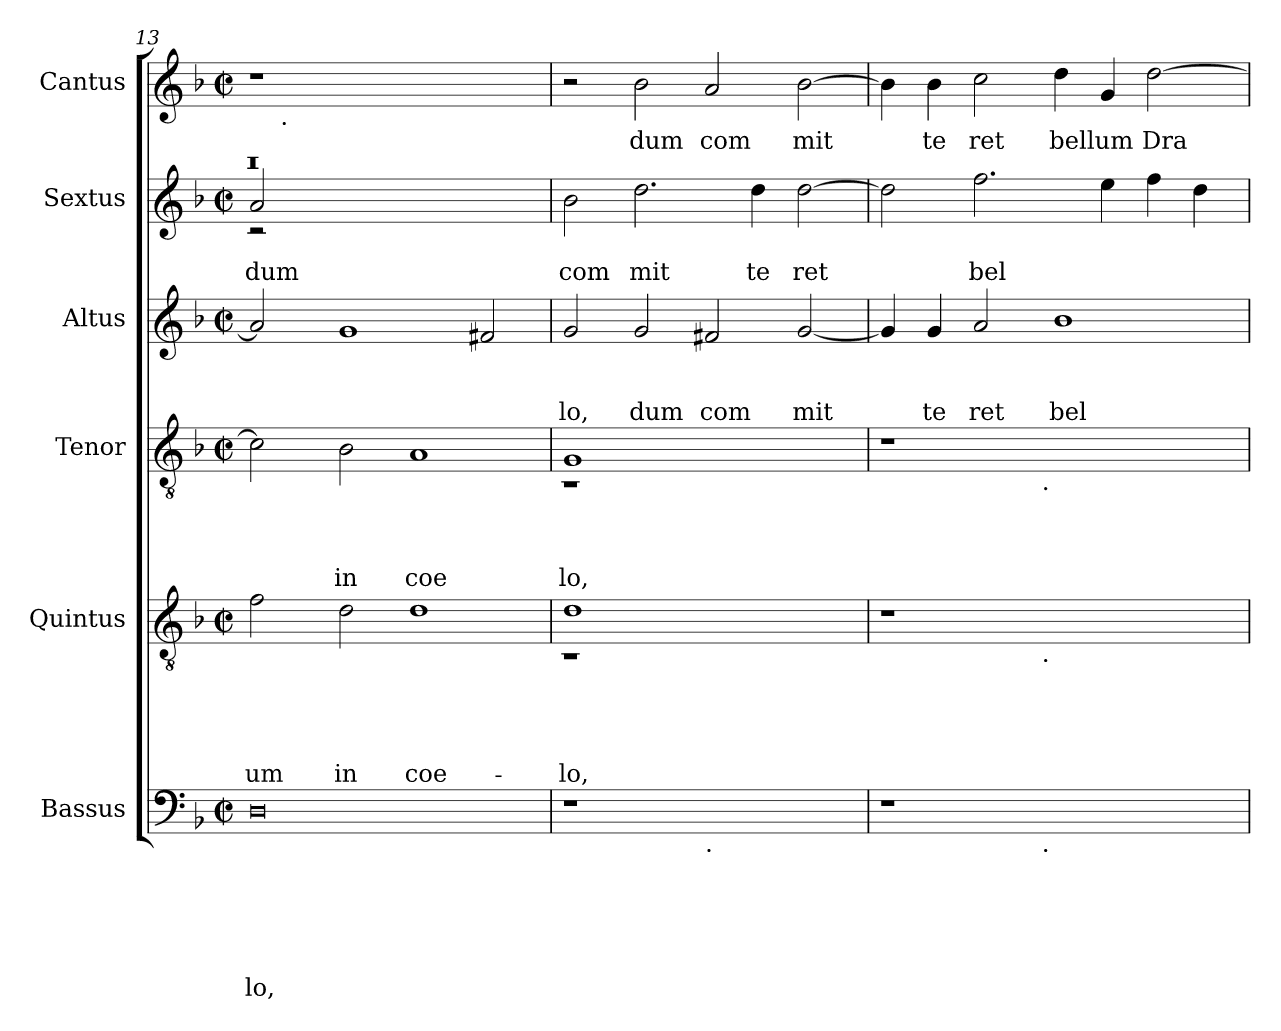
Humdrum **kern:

**kern	**text	**text	**text	**text	**text	**text	**kern	**text	**text	**text	**text	**text	**kern	**text	**text	**text	**text	**kern	**text	**text	**text	**kern	**text	**text	**kern	**text
*part6	*part6	*part6	*part6	*part6	*part6	*part6	*part5	*part5	*part5	*part5	*part5	*part5	*part4	*part4	*part4	*part4	*part4	*part3	*part3	*part3	*part3	*part2	*part2	*part2	*part1	*part1
*staff6	*staff6	*staff6	*staff6	*staff6	*staff6	*staff6	*staff5	*staff5	*staff5	*staff5	*staff5	*staff5	*staff4	*staff4	*staff4	*staff4	*staff4	*staff3	*staff3	*staff3	*staff3	*staff2	*staff2	*staff2	*staff1	*staff1
*I"Bassus	*	*	*	*	*	*	*I"Quintus	*	*	*	*	*	*I"Tenor	*	*	*	*	*I"Altus	*	*	*	*I"Sextus	*	*	*I"Cantus	*
*clefF4	*	*	*	*	*	*	*clefGv2	*	*	*	*	*	*clefGv2	*	*	*	*	*clefG2	*	*	*	*clefG2	*	*	*clefG2	*
*k[b-]	*	*	*	*	*	*	*k[b-]	*	*	*	*	*	*k[b-]	*	*	*	*	*k[b-]	*	*	*	*k[b-]	*	*	*k[b-]	*
*F:	*	*	*	*	*	*	*F:	*	*	*	*	*	*F:	*	*	*	*	*F:	*	*	*	*F:	*	*	*F:	*
*M2/2	*	*	*	*	*	*	*M2/2	*	*	*	*	*	*M2/2	*	*	*	*	*M2/2	*	*	*	*M2/2	*	*	*M2/2	*
*met(c|)	*	*	*	*	*	*	*met(c|)	*	*	*	*	*	*met(c|)	*	*	*	*	*met(c|)	*	*	*	*met(c|)	*	*	*met(c|)	*
=13	=13	=13	=13	=13	=13	=13	=13	=13	=13	=13	=13	=13	=13	=13	=13	=13	=13	=13	=13	=13	=13	=13	=13	=13	=13	=13
!	!	!	!	!	!	!LO:LY:b	!	!	!	!	!	!LO:LY:b	!	!	!	!	!	!	!	!	!	!LO:N:vis=1	!	!LO:LY:b	!	!
*	*	*	*	*	*	*	*	*	*	*	*	*	*	*	*	*	*	*	*	*	*	*^	*	*	*^	*
*	*	*	*	*	*	*	*	*	*	*	*	*	*	*	*	*	*	*	*	*	*	*	*^	*	*	*	*	*
0D	.	.	.	.	.	-lo,	2f\	.	.	.	.	-um	2c\]	.	.	.	.	2a/]	.	.	.	0raa	2rc	2a/	.	dum	1r	8ryy	.
!	!	!	!	!	!	!	!	!	!	!	!	!	!	!	!	!	!	!	!	!	!	!	!	!	!	!	!	!LO:TX:b:t=.	!
.	.	.	.	.	.	.	.	.	.	.	.	.	.	.	.	.	.	.	.	.	.	.	.	.	.	.	.	1...ryy	.
!	!	!	!	!	!	!	!	!	!	!	!	!LO:LY:b	!	!	!	!	!LO:LY:b	!	!	!	!	!	!	!	!	!	!	!	!
.	.	.	.	.	.	.	2d\	.	.	.	.	in	2B-\	.	.	.	in	1g	.	.	.	.	1.ryy	1.ryy	.	.	.	.	.
!	!	!	!	!	!	!	!	!	!	!	!	!LO:LY:b	!	!	!	!	!LO:LY:b	!	!	!	!	!	!	!	!	!	!	!	!
.	.	.	.	.	.	.	1d	.	.	.	.	coe-	1A	.	.	.	coe	.	.	.	.	.	.	.	.	.	1ryy	.	.
.	.	.	.	.	.	.	.	.	.	.	.	.	.	.	.	.	.	2f#X/	.	.	.	.	.	.	.	.	.	.	.
*	*	*	*	*	*	*	*	*	*	*	*	*	*	*	*	*	*	*	*	*	*	*v	*v	*v	*	*	*	*	*
=14	=14	=14	=14	=14	=14	=14	=14	=14	=14	=14	=14	=14	=14	=14	=14	=14	=14	=14	=14	=14	=14	=14	=14	=14	=14	=14	=14
!	!	!	!	!	!	!	!	!	!	!	!	!LO:LY:b	!	!	!	!	!LO:LY:b	!	!	!	!LO:LY:b	!	!	!LO:LY:b	!	!	!
*	*	*	*	*	*	*	*^	*	*	*	*	*	*^	*	*	*	*	*	*	*	*	*	*	*	*v	*v	*
1r	.	.	.	.	.	.	1d	1rC	.	.	.	.	-lo,	1G	1rC	.	.	.	lo,	2g/	.	.	lo,	2b-\	.	com	2r	.
!	!	!	!	!	!	!	!	!	!	!	!	!	!	!	!	!	!	!	!	!	!	!	!LO:LY:b	!	!	!LO:LY:b	!	!LO:LY:b
.	.	.	.	.	.	.	.	.	.	.	.	.	.	.	.	.	.	.	.	2g/	.	.	dum	2.dd\	.	mit	2b-\	dum
!LO:TX:b:t=.	!	!	!	!	!	!	!	!	!	!	!	!	!	!	!	!	!	!	!	!	!	!	!	!	!	!	!	!
!	!	!	!	!	!	!	!	!	!	!	!	!	!	!	!	!	!	!	!	!	!	!	!LO:LY:b	!	!	!	!	!LO:LY:b
1ryy	.	.	.	.	.	.	1ryy	1ryy	.	.	.	.	.	1ryy	1ryy	.	.	.	.	2f#X/	.	.	com	.	.	.	2a/	com
!	!	!	!	!	!	!	!	!	!	!	!	!	!	!	!	!	!	!	!	!	!	!	!	!	!	!LO:LY:b	!	!
.	.	.	.	.	.	.	.	.	.	.	.	.	.	.	.	.	.	.	.	.	.	.	.	4dd\	.	te	.	.
!	!	!	!	!	!	!	!	!	!	!	!	!	!	!	!	!	!	!	!	!	!	!	!LO:LY:b	!	!	!LO:LY:b	!	!LO:LY:b
.	.	.	.	.	.	.	.	.	.	.	.	.	.	.	.	.	.	.	.	[<2g/	.	.	mit	[>2dd\	.	ret	[>2b-\	mit
=15	=15	=15	=15	=15	=15	=15	=15	=15	=15	=15	=15	=15	=15	=15	=15	=15	=15	=15	=15	=15	=15	=15	=15	=15	=15	=15	=15	=15
*^	*	*	*	*	*	*	*	*	*	*	*	*	*	*	*	*	*	*	*	*	*	*	*	*	*	*	*	*
1r	2ryy	.	.	.	.	.	.	1r	2ryy	.	.	.	.	.	1r	2ryy	.	.	.	.	4g/]	.	.	.	2dd\]	.	.	4b-\]	.
!	!	!	!	!	!	!	!	!	!	!	!	!	!	!	!	!	!	!	!	!	!	!	!	!LO:LY:b	!	!	!	!	!LO:LY:b
.	.	.	.	.	.	.	.	.	.	.	.	.	.	.	.	.	.	.	.	.	4g/	.	.	te	.	.	.	4b-\	te
!	!	!	!	!	!	!	!	!	!	!	!	!	!	!	!	!	!	!	!	!	!	!	!	!LO:LY:b	!	!	!LO:LY:b	!	!LO:LY:b
.	4...ryy	.	.	.	.	.	.	.	4...ryy	.	.	.	.	.	.	4...ryy	.	.	.	.	2a/	.	.	ret	2.ff\	.	bel	2cc\	ret
!	!	!	!	!	!	!	!	!	!	!	!	!	!	!	!	!LO:TX:b:t=.	!	!	!	!	!	!	!	!	!	!	!	!	!
!	!	!	!	!	!	!	!	!	!LO:TX:b:t=.	!	!	!	!	!	!	!	!	!	!	!	!	!	!	!	!	!	!	!	!
!	!LO:TX:b:t=.	!	!	!	!	!	!	!	!	!	!	!	!	!	!	!	!	!	!	!	!	!	!	!	!	!	!	!	!
.	1ryy	.	.	.	.	.	.	.	1ryy	.	.	.	.	.	.	1ryy	.	.	.	.	.	.	.	.	.	.	.	.	.
!	!	!	!	!	!	!	!	!	!	!	!	!	!	!	!	!	!	!	!	!	!	!	!	!LO:LY:b	!	!	!	!	!LO:LY:b
1ryy	.	.	.	.	.	.	.	1ryy	.	.	.	.	.	.	1ryy	.	.	.	.	.	1b-	.	.	bel	.	.	.	4dd\	bellum
.	.	.	.	.	.	.	.	.	.	.	.	.	.	.	.	.	.	.	.	.	.	.	.	.	4ee\	.	.	4g/	.
!	!	!	!	!	!	!	!	!	!	!	!	!	!	!	!	!	!	!	!	!	!	!	!	!	!	!	!	!	!LO:LY:b
.	.	.	.	.	.	.	.	.	.	.	.	.	.	.	.	.	.	.	.	.	.	.	.	.	4ff\	.	.	[>2dd\	Dra
.	.	.	.	.	.	.	.	.	.	.	.	.	.	.	.	.	.	.	.	.	.	.	.	.	4dd\	.	.	.	.
.	32ryy	.	.	.	.	.	.	.	32ryy	.	.	.	.	.	.	32ryy	.	.	.	.	.	.	.	.	.	.	.	.	.
*v	*v	*	*	*	*	*	*	*	*	*	*	*	*	*	*v	*v	*	*	*	*	*	*	*	*	*	*	*	*	*
*	*	*	*	*	*	*	*v	*v	*	*	*	*	*	*	*	*	*	*	*	*	*	*	*	*	*	*	*
=	=	=	=	=	=	=	=	=	=	=	=	=	=	=	=	=	=	=	=	=	=	=	=	=	=	=
*-	*-	*-	*-	*-	*-	*-	*-	*-	*-	*-	*-	*-	*-	*-	*-	*-	*-	*-	*-	*-	*-	*-	*-	*-	*-	*-
